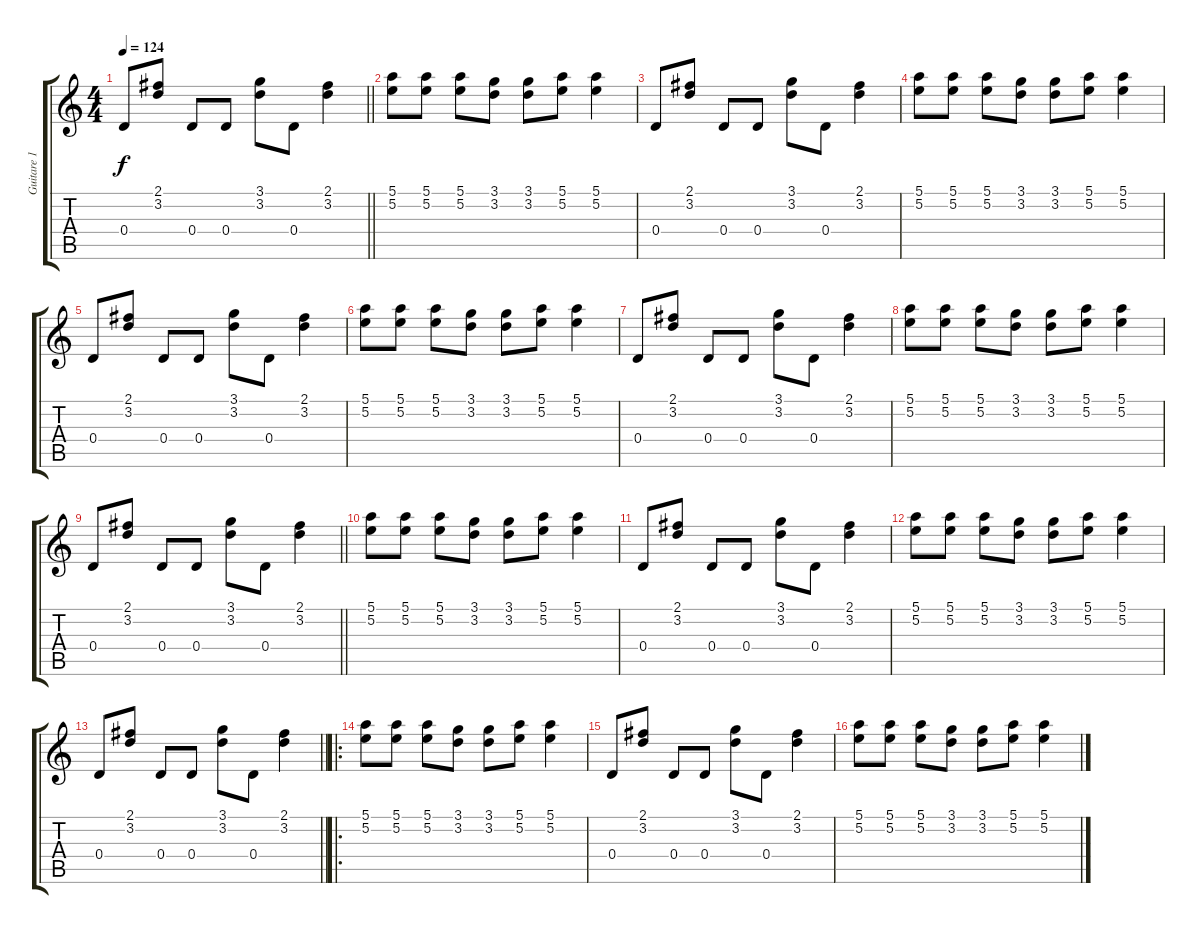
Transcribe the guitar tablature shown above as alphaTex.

\track ("Guitare 1" "Guitare 1") {instrument overdrivenguitar}
\staff {score tabs}
\tuning (E4 B3 G3 D3 A2 E2) {hide}
\ts (4 4)
\tempo 124
\clef g2
\barLineRight lightlight
\ks c
0.4.8{dy f} (2.1 3.2).8 0.4.8 0.4.8 (3.1 3.2).8 0.4.8 (2.1 3.2).4 |
(5.1 5.2).8 (5.1 5.2).8 (5.1 5.2).8 (3.1 3.2).8 (3.1 3.2).8 (5.1 5.2).8 (5.1 5.2).4 |
0.4.8 (2.1 3.2).8 0.4.8 0.4.8 (3.1 3.2).8 0.4.8 (2.1 3.2).4 |
(5.1 5.2).8 (5.1 5.2).8 (5.1 5.2).8 (3.1 3.2).8 (3.1 3.2).8 (5.1 5.2).8 (5.1 5.2).4 |
0.4.8 (2.1 3.2).8 0.4.8 0.4.8 (3.1 3.2).8 0.4.8 (2.1 3.2).4 |
(5.1 5.2).8 (5.1 5.2).8 (5.1 5.2).8 (3.1 3.2).8 (3.1 3.2).8 (5.1 5.2).8 (5.1 5.2).4 |
0.4.8 (2.1 3.2).8 0.4.8 0.4.8 (3.1 3.2).8 0.4.8 (2.1 3.2).4 |
(5.1 5.2).8 (5.1 5.2).8 (5.1 5.2).8 (3.1 3.2).8 (3.1 3.2).8 (5.1 5.2).8 (5.1 5.2).4 |
\barLineRight lightlight
0.4.8 (2.1 3.2).8 0.4.8 0.4.8 (3.1 3.2).8 0.4.8 (2.1 3.2).4 |
(5.1 5.2).8 (5.1 5.2).8 (5.1 5.2).8 (3.1 3.2).8 (3.1 3.2).8 (5.1 5.2).8 (5.1 5.2).4 |
0.4.8 (2.1 3.2).8 0.4.8 0.4.8 (3.1 3.2).8 0.4.8 (2.1 3.2).4 |
(5.1 5.2).8 (5.1 5.2).8 (5.1 5.2).8 (3.1 3.2).8 (3.1 3.2).8 (5.1 5.2).8 (5.1 5.2).4 |
\barLineRight lightlight
0.4.8 (2.1 3.2).8 0.4.8 0.4.8 (3.1 3.2).8 0.4.8 (2.1 3.2).4 |
\ro
(5.1 5.2).8 (5.1 5.2).8 (5.1 5.2).8 (3.1 3.2).8 (3.1 3.2).8 (5.1 5.2).8 (5.1 5.2).4 |
0.4.8 (2.1 3.2).8 0.4.8 0.4.8 (3.1 3.2).8 0.4.8 (2.1 3.2).4 |
(5.1 5.2).8 (5.1 5.2).8 (5.1 5.2).8 (3.1 3.2).8 (3.1 3.2).8 (5.1 5.2).8 (5.1 5.2).4
